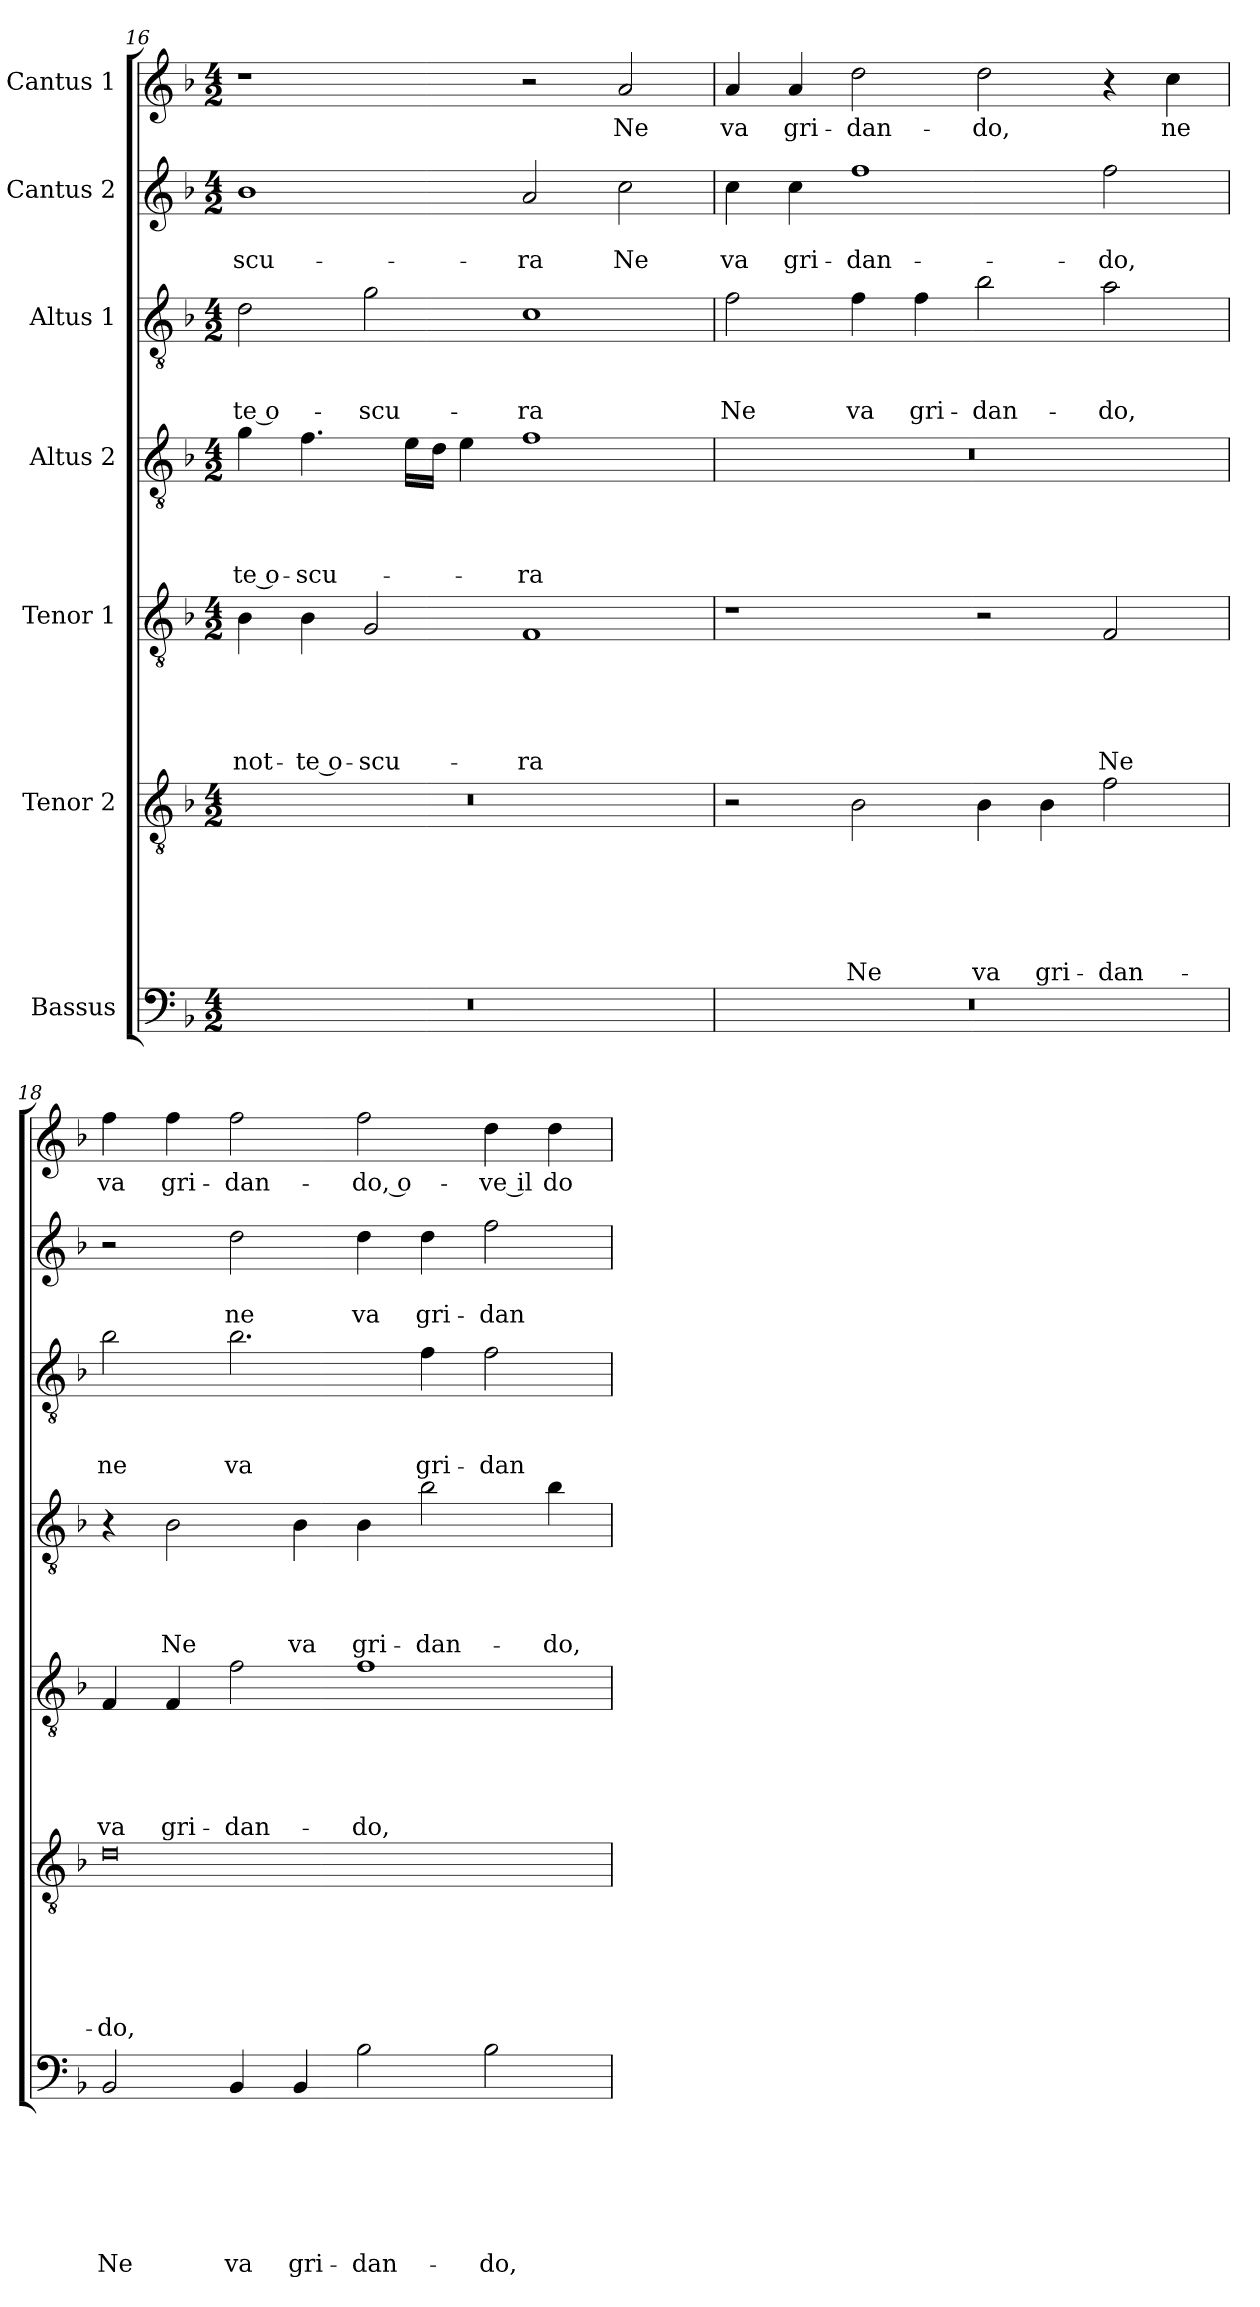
**kern	**text	**text	**text	**text	**text	**text	**text	**kern	**text	**text	**text	**text	**text	**text	**kern	**text	**text	**text	**text	**text	**kern	**text	**text	**text	**text	**kern	**text	**text	**text	**kern	**text	**text	**kern	**text
*part7	*part7	*part7	*part7	*part7	*part7	*part7	*part7	*part6	*part6	*part6	*part6	*part6	*part6	*part6	*part5	*part5	*part5	*part5	*part5	*part5	*part4	*part4	*part4	*part4	*part4	*part3	*part3	*part3	*part3	*part2	*part2	*part2	*part1	*part1
*staff7	*staff7	*staff7	*staff7	*staff7	*staff7	*staff7	*staff7	*staff6	*staff6	*staff6	*staff6	*staff6	*staff6	*staff6	*staff5	*staff5	*staff5	*staff5	*staff5	*staff5	*staff4	*staff4	*staff4	*staff4	*staff4	*staff3	*staff3	*staff3	*staff3	*staff2	*staff2	*staff2	*staff1	*staff1
*I"Bassus	*	*	*	*	*	*	*	*I"Tenor 2	*	*	*	*	*	*	*I"Tenor 1	*	*	*	*	*	*I"Altus 2	*	*	*	*	*I"Altus 1	*	*	*	*I"Cantus 2	*	*	*I"Cantus 1	*
*clefF4	*	*	*	*	*	*	*	*clefGv2	*	*	*	*	*	*	*clefGv2	*	*	*	*	*	*clefGv2	*	*	*	*	*clefGv2	*	*	*	*clefG2	*	*	*clefG2	*
*k[b-]	*	*	*	*	*	*	*	*k[b-]	*	*	*	*	*	*	*k[b-]	*	*	*	*	*	*k[b-]	*	*	*	*	*k[b-]	*	*	*	*k[b-]	*	*	*k[b-]	*
*d:	*	*	*	*	*	*	*	*d:	*	*	*	*	*	*	*d:	*	*	*	*	*	*d:	*	*	*	*	*d:	*	*	*	*d:	*	*	*d:	*
*M4/2	*	*	*	*	*	*	*	*M4/2	*	*	*	*	*	*	*M4/2	*	*	*	*	*	*M4/2	*	*	*	*	*M4/2	*	*	*	*M4/2	*	*	*M4/2	*
=16	=16	=16	=16	=16	=16	=16	=16	=16	=16	=16	=16	=16	=16	=16	=16	=16	=16	=16	=16	=16	=16	=16	=16	=16	=16	=16	=16	=16	=16	=16	=16	=16	=16	=16
!	!	!	!	!	!	!	!	!	!	!	!	!	!	!	!	!	!	!	!	!LO:LY:b	!	!	!	!	!LO:LY:b	!	!	!	!LO:LY:b	!	!	!LO:LY:b	!	!
0r	.	.	.	.	.	.	.	0r	.	.	.	.	.	.	4B-\	.	.	.	.	not-	4g\	.	.	.	-te o-	2d\	.	.	-te o-	1b-	.	-scu-	1r	.
!	!	!	!	!	!	!	!	!	!	!	!	!	!	!	!	!	!	!	!	!LO:LY:b	!	!	!	!	!LO:LY:b	!	!	!	!	!	!	!	!	!
.	.	.	.	.	.	.	.	.	.	.	.	.	.	.	4B-\	.	.	.	.	-te o-	4.f\	.	.	.	-scu-	.	.	.	.	.	.	.	.	.
!	!	!	!	!	!	!	!	!	!	!	!	!	!	!	!	!	!	!	!	!LO:LY:b	!	!	!	!	!	!	!	!	!LO:LY:b	!	!	!	!	!
.	.	.	.	.	.	.	.	.	.	.	.	.	.	.	2G/	.	.	.	.	-scu-	.	.	.	.	.	2g\	.	.	-scu-	.	.	.	.	.
.	.	.	.	.	.	.	.	.	.	.	.	.	.	.	.	.	.	.	.	.	16e\LL	.	.	.	.	.	.	.	.	.	.	.	.	.
.	.	.	.	.	.	.	.	.	.	.	.	.	.	.	.	.	.	.	.	.	16d\JJ	.	.	.	.	.	.	.	.	.	.	.	.	.
.	.	.	.	.	.	.	.	.	.	.	.	.	.	.	.	.	.	.	.	.	4e\	.	.	.	.	.	.	.	.	.	.	.	.	.
!	!	!	!	!	!	!	!	!	!	!	!	!	!	!	!	!	!	!	!	!LO:LY:b	!	!	!	!	!LO:LY:b	!	!	!	!LO:LY:b	!	!	!LO:LY:b	!	!
.	.	.	.	.	.	.	.	.	.	.	.	.	.	.	1F	.	.	.	.	-ra	1f	.	.	.	-ra	1c	.	.	-ra	2a/	.	-ra	2r	.
!	!	!	!	!	!	!	!	!	!	!	!	!	!	!	!	!	!	!	!	!	!	!	!	!	!	!	!	!	!	!	!	!LO:LY:b	!	!LO:LY:b
.	.	.	.	.	.	.	.	.	.	.	.	.	.	.	.	.	.	.	.	.	.	.	.	.	.	.	.	.	.	2cc\	.	Ne	2a/	Ne
!!LO:PB:g=z
=17	=17	=17	=17	=17	=17	=17	=17	=17	=17	=17	=17	=17	=17	=17	=17	=17	=17	=17	=17	=17	=17	=17	=17	=17	=17	=17	=17	=17	=17	=17	=17	=17	=17	=17
!	!	!	!	!	!	!	!	!	!	!	!	!	!	!	!	!	!	!	!	!	!	!	!	!	!	!	!	!	!LO:LY:b	!	!	!LO:LY:b	!	!LO:LY:b
0r	.	.	.	.	.	.	.	2r	.	.	.	.	.	.	1r	.	.	.	.	.	0r	.	.	.	.	2f\	.	.	Ne	4cc\	.	va	4a/	va
!	!	!	!	!	!	!	!	!	!	!	!	!	!	!	!	!	!	!	!	!	!	!	!	!	!	!	!	!	!	!	!	!LO:LY:b	!	!LO:LY:b
.	.	.	.	.	.	.	.	.	.	.	.	.	.	.	.	.	.	.	.	.	.	.	.	.	.	.	.	.	.	4cc\	.	gri-	4a/	gri-
!	!	!	!	!	!	!	!	!	!	!	!	!	!	!LO:LY:b	!	!	!	!	!	!	!	!	!	!	!	!	!	!	!LO:LY:b	!	!	!LO:LY:b	!	!LO:LY:b
.	.	.	.	.	.	.	.	2B-\	.	.	.	.	.	Ne	.	.	.	.	.	.	.	.	.	.	.	4f\	.	.	va	1ff	.	-dan-	2dd\	-dan-
!	!	!	!	!	!	!	!	!	!	!	!	!	!	!	!	!	!	!	!	!	!	!	!	!	!	!	!	!	!LO:LY:b	!	!	!	!	!
.	.	.	.	.	.	.	.	.	.	.	.	.	.	.	.	.	.	.	.	.	.	.	.	.	.	4f\	.	.	gri-	.	.	.	.	.
!	!	!	!	!	!	!	!	!	!	!	!	!	!	!LO:LY:b	!	!	!	!	!	!	!	!	!	!	!	!	!	!	!LO:LY:b	!	!	!	!	!LO:LY:b
.	.	.	.	.	.	.	.	4B-\	.	.	.	.	.	va	2r	.	.	.	.	.	.	.	.	.	.	2b-\	.	.	-dan-	.	.	.	2dd\	-do,
!	!	!	!	!	!	!	!	!	!	!	!	!	!	!LO:LY:b	!	!	!	!	!	!	!	!	!	!	!	!	!	!	!	!	!	!	!	!
.	.	.	.	.	.	.	.	4B-\	.	.	.	.	.	gri-	.	.	.	.	.	.	.	.	.	.	.	.	.	.	.	.	.	.	.	.
!	!	!	!	!	!	!	!	!	!	!	!	!	!	!LO:LY:b	!	!	!	!	!	!LO:LY:b	!	!	!	!	!	!	!	!	!LO:LY:b	!	!	!LO:LY:b	!	!
.	.	.	.	.	.	.	.	2f\	.	.	.	.	.	-dan-	2F/	.	.	.	.	Ne	.	.	.	.	.	2a\	.	.	-do,	2ff\	.	-do,	4r	.
!	!	!	!	!	!	!	!	!	!	!	!	!	!	!	!	!	!	!	!	!	!	!	!	!	!	!	!	!	!	!	!	!	!	!LO:LY:b
.	.	.	.	.	.	.	.	.	.	.	.	.	.	.	.	.	.	.	.	.	.	.	.	.	.	.	.	.	.	.	.	.	4cc\	ne
=18	=18	=18	=18	=18	=18	=18	=18	=18	=18	=18	=18	=18	=18	=18	=18	=18	=18	=18	=18	=18	=18	=18	=18	=18	=18	=18	=18	=18	=18	=18	=18	=18	=18	=18
!	!	!	!	!	!	!	!LO:LY:b	!	!	!	!	!	!	!LO:LY:b	!	!	!	!	!	!LO:LY:b	!	!	!	!	!	!	!	!	!LO:LY:b	!	!	!	!	!LO:LY:b
2BB-/	.	.	.	.	.	.	Ne	0d	.	.	.	.	.	-do,	4F/	.	.	.	.	va	4r	.	.	.	.	2b-\	.	.	ne	2r	.	.	4ff\	va
!	!	!	!	!	!	!	!	!	!	!	!	!	!	!	!	!	!	!	!	!LO:LY:b	!	!	!	!	!LO:LY:b	!	!	!	!	!	!	!	!	!LO:LY:b
.	.	.	.	.	.	.	.	.	.	.	.	.	.	.	4F/	.	.	.	.	gri-	2B-\	.	.	.	Ne	.	.	.	.	.	.	.	4ff\	gri-
!	!	!	!	!	!	!	!LO:LY:b	!	!	!	!	!	!	!	!	!	!	!	!	!LO:LY:b	!	!	!	!	!	!	!	!	!LO:LY:b	!	!	!LO:LY:b	!	!LO:LY:b
4BB-/	.	.	.	.	.	.	va	.	.	.	.	.	.	.	2f\	.	.	.	.	-dan-	.	.	.	.	.	2.b-\	.	.	va	2dd\	.	ne	2ff\	-dan-
!	!	!	!	!	!	!	!LO:LY:b	!	!	!	!	!	!	!	!	!	!	!	!	!	!	!	!	!	!LO:LY:b	!	!	!	!	!	!	!	!	!
4BB-/	.	.	.	.	.	.	gri-	.	.	.	.	.	.	.	.	.	.	.	.	.	4B-\	.	.	.	va	.	.	.	.	.	.	.	.	.
!	!	!	!	!	!	!	!LO:LY:b	!	!	!	!	!	!	!	!	!	!	!	!	!LO:LY:b	!	!	!	!	!LO:LY:b	!	!	!	!	!	!	!LO:LY:b	!	!LO:LY:b
2B-\	.	.	.	.	.	.	-dan-	.	.	.	.	.	.	.	1f	.	.	.	.	-do,	4B-\	.	.	.	gri-	.	.	.	.	4dd\	.	va	2ff\	-do, o-
!	!	!	!	!	!	!	!	!	!	!	!	!	!	!	!	!	!	!	!	!	!	!	!	!	!LO:LY:b	!	!	!	!LO:LY:b	!	!	!LO:LY:b	!	!
.	.	.	.	.	.	.	.	.	.	.	.	.	.	.	.	.	.	.	.	.	2b-\	.	.	.	-dan-	4f\	.	.	gri-	4dd\	.	gri-	.	.
!	!	!	!	!	!	!	!LO:LY:b	!	!	!	!	!	!	!	!	!	!	!	!	!	!	!	!	!	!	!	!	!	!LO:LY:b	!	!	!LO:LY:b	!	!LO:LY:b
2B-\	.	.	.	.	.	.	-do,	.	.	.	.	.	.	.	.	.	.	.	.	.	.	.	.	.	.	2f\	.	.	-dan-	2ff\	.	-dan-	4dd\	-ve il
!	!	!	!	!	!	!	!	!	!	!	!	!	!	!	!	!	!	!	!	!	!	!	!	!	!LO:LY:b	!	!	!	!	!	!	!	!	!LO:LY:b
.	.	.	.	.	.	.	.	.	.	.	.	.	.	.	.	.	.	.	.	.	4b-\	.	.	.	-do,	.	.	.	.	.	.	.	4dd\	do-
=	=	=	=	=	=	=	=	=	=	=	=	=	=	=	=	=	=	=	=	=	=	=	=	=	=	=	=	=	=	=	=	=	=	=
*-	*-	*-	*-	*-	*-	*-	*-	*-	*-	*-	*-	*-	*-	*-	*-	*-	*-	*-	*-	*-	*-	*-	*-	*-	*-	*-	*-	*-	*-	*-	*-	*-	*-	*-
